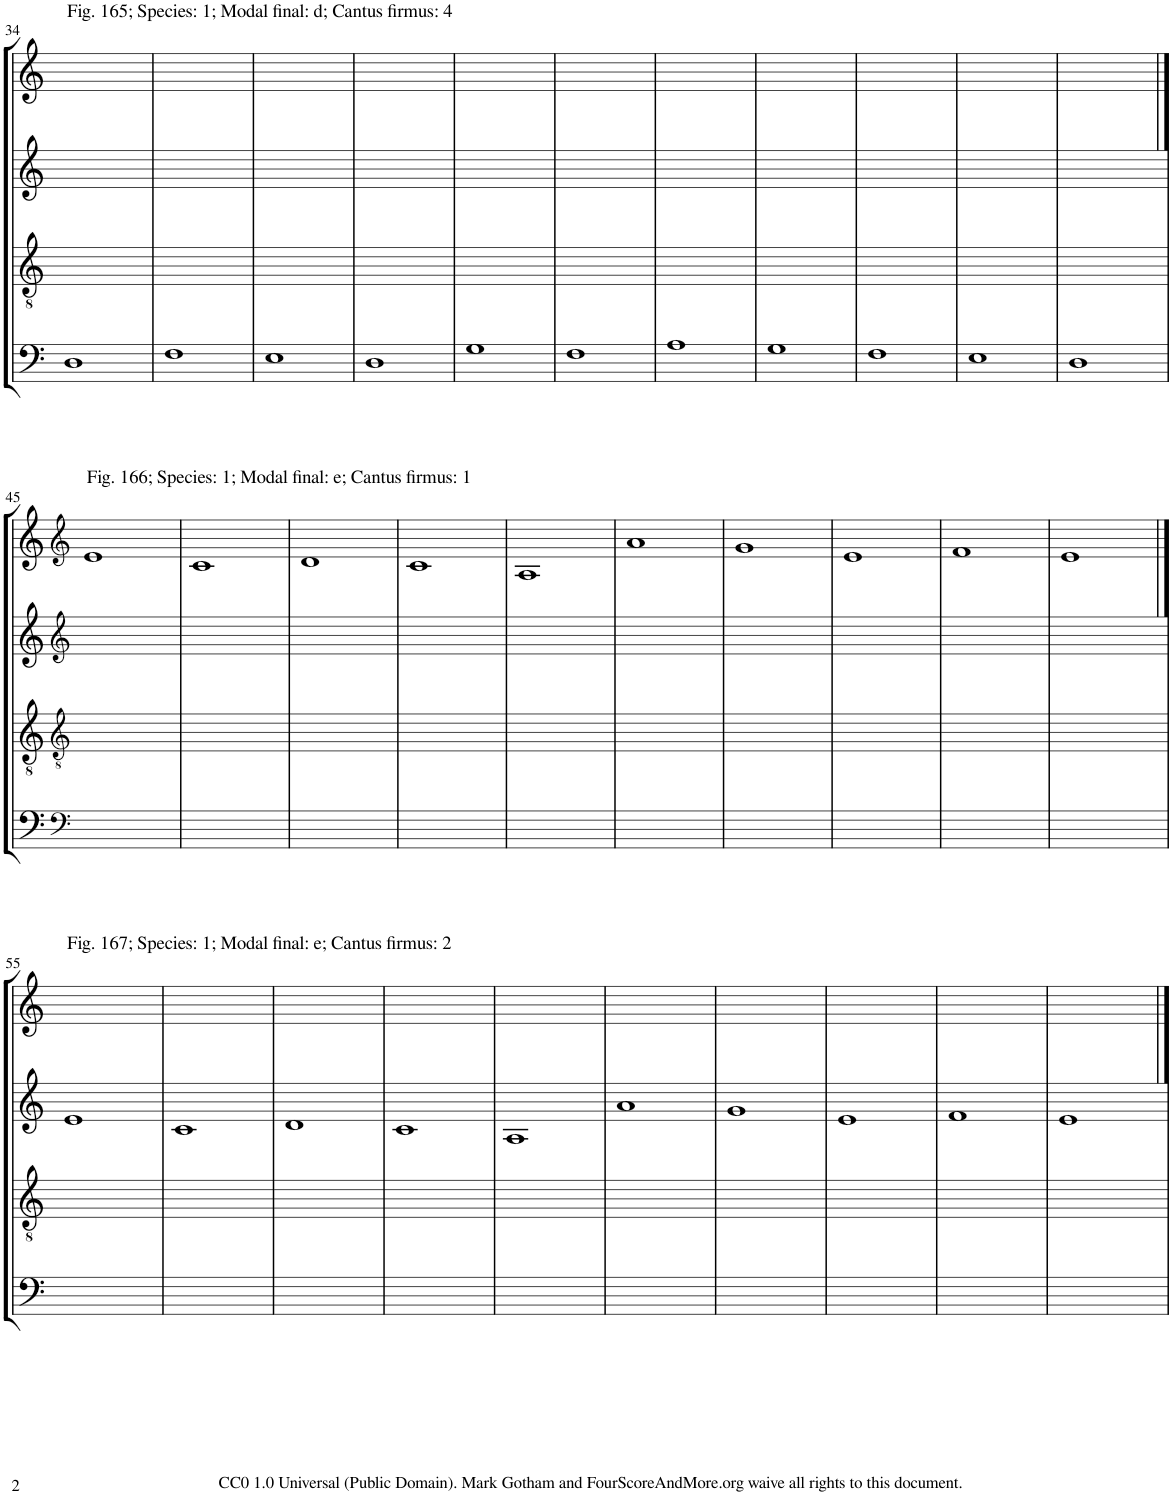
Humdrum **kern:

**kern	**kern	**kern	**kern
*part4	*part3	*part2	*part1
*staff4	*staff3	*staff2	*staff1
*I"Piano	*I"Piano	*I"Piano	*I"Piano
*I'Pno	*I'Pno	*I'Pno	*I'Pno
!!LO:PB:g=z
*clefF4	*clefGv2	*clefG2	*clefG2
*k[]	*k[]	*k[]	*k[]
*M4/4	*M4/4	*M4/4	*M4/4
=34	=34	=34	=34
!	!	!	!LO:TX:a:t=Fig. 165; Species&colon; 1; Modal final&colon; d; Cantus firmus&colon; 4
1D	1ryy	1ryy	1ryy
=35	=35	=35	=35
1F	1ryy	1ryy	1ryy
=36	=36	=36	=36
1E	1ryy	1ryy	1ryy
=37	=37	=37	=37
1D	1ryy	1ryy	1ryy
=38	=38	=38	=38
1G	1ryy	1ryy	1ryy
=39	=39	=39	=39
1F	1ryy	1ryy	1ryy
=40	=40	=40	=40
1A	1ryy	1ryy	1ryy
=41	=41	=41	=41
1G	1ryy	1ryy	1ryy
=42	=42	=42	=42
1F	1ryy	1ryy	1ryy
=43	=43	=43	=43
1E	1ryy	1ryy	1ryy
=44	=44	=44	=44
1D	1ryy	1ryy	1ryy
!!LO:LB:g=z
==45	==45	==45	==45
*clefF4	*clefGv2	*clefG2	*clefG2
!	!	!	!LO:TX:a:t=Fig. 166; Species&colon; 1; Modal final&colon; e; Cantus firmus&colon; 1
1ryy	1ryy	1ryy	1e
=46	=46	=46	=46
1ryy	1ryy	1ryy	1c
=47	=47	=47	=47
1ryy	1ryy	1ryy	1d
=48	=48	=48	=48
1ryy	1ryy	1ryy	1c
=49	=49	=49	=49
1ryy	1ryy	1ryy	1A
=50	=50	=50	=50
1ryy	1ryy	1ryy	1a
=51	=51	=51	=51
1ryy	1ryy	1ryy	1g
=52	=52	=52	=52
1ryy	1ryy	1ryy	1e
=53	=53	=53	=53
1ryy	1ryy	1ryy	1f
=54	=54	=54	=54
1ryy	1ryy	1ryy	1e
!!LO:LB:g=z
==55	==55	==55	==55
!	!	!	!LO:TX:a:t=Fig. 167; Species&colon; 1; Modal final&colon; e; Cantus firmus&colon; 2
1ryy	1ryy	1e	1ryy
=56	=56	=56	=56
1ryy	1ryy	1c	1ryy
=57	=57	=57	=57
1ryy	1ryy	1d	1ryy
=58	=58	=58	=58
1ryy	1ryy	1c	1ryy
=59	=59	=59	=59
1ryy	1ryy	1A	1ryy
=60	=60	=60	=60
1ryy	1ryy	1a	1ryy
=61	=61	=61	=61
1ryy	1ryy	1g	1ryy
=62	=62	=62	=62
1ryy	1ryy	1e	1ryy
=63	=63	=63	=63
1ryy	1ryy	1f	1ryy
=64	=64	=64	=64
1ryy	1ryy	1e	1ryy
==	==	==	==
*-	*-	*-	*-
